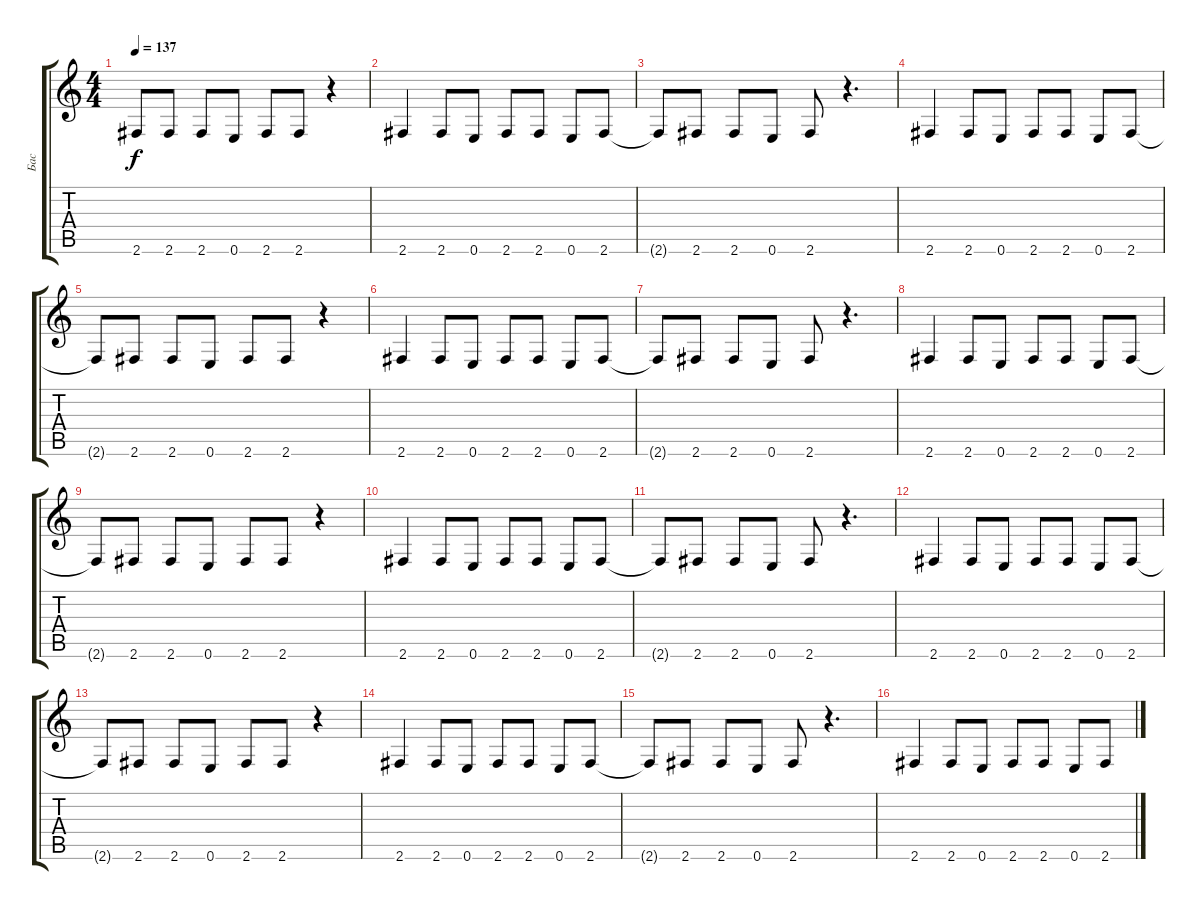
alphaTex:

\track ("Бас" "Бас") {instrument electricbassfinger}
\staff {score tabs}
\tuning (E4 B3 G3 D3 A2 E2) {hide}
\ts (4 4)
\tempo 137
\clef g2
\ks c
2.6{t}.8{dy f} 2.6.8 2.6.8 0.6.8 2.6.8 2.6.8 r.4 |
2.6.4 2.6.8 0.6.8 2.6.8 2.6.8 0.6.8 2.6.8 |
2.6{t}.8 2.6.8 2.6.8 0.6.8 2.6.8 r.4{d} |
2.6.4 2.6.8 0.6.8 2.6.8 2.6.8 0.6.8 2.6.8 |
2.6{t}.8 2.6.8 2.6.8 0.6.8 2.6.8 2.6.8 r.4 |
2.6.4 2.6.8 0.6.8 2.6.8 2.6.8 0.6.8 2.6.8 |
2.6{t}.8 2.6.8 2.6.8 0.6.8 2.6.8 r.4{d} |
2.6.4 2.6.8 0.6.8 2.6.8 2.6.8 0.6.8 2.6.8 |
2.6{t}.8 2.6.8 2.6.8 0.6.8 2.6.8 2.6.8 r.4 |
2.6.4 2.6.8 0.6.8 2.6.8 2.6.8 0.6.8 2.6.8 |
2.6{t}.8 2.6.8 2.6.8 0.6.8 2.6.8 r.4{d} |
2.6.4 2.6.8 0.6.8 2.6.8 2.6.8 0.6.8 2.6.8 |
2.6{t}.8 2.6.8 2.6.8 0.6.8 2.6.8 2.6.8 r.4 |
2.6.4 2.6.8 0.6.8 2.6.8 2.6.8 0.6.8 2.6.8 |
2.6{t}.8 2.6.8 2.6.8 0.6.8 2.6.8 r.4{d} |
2.6.4 2.6.8 0.6.8 2.6.8 2.6.8 0.6.8 2.6.8
